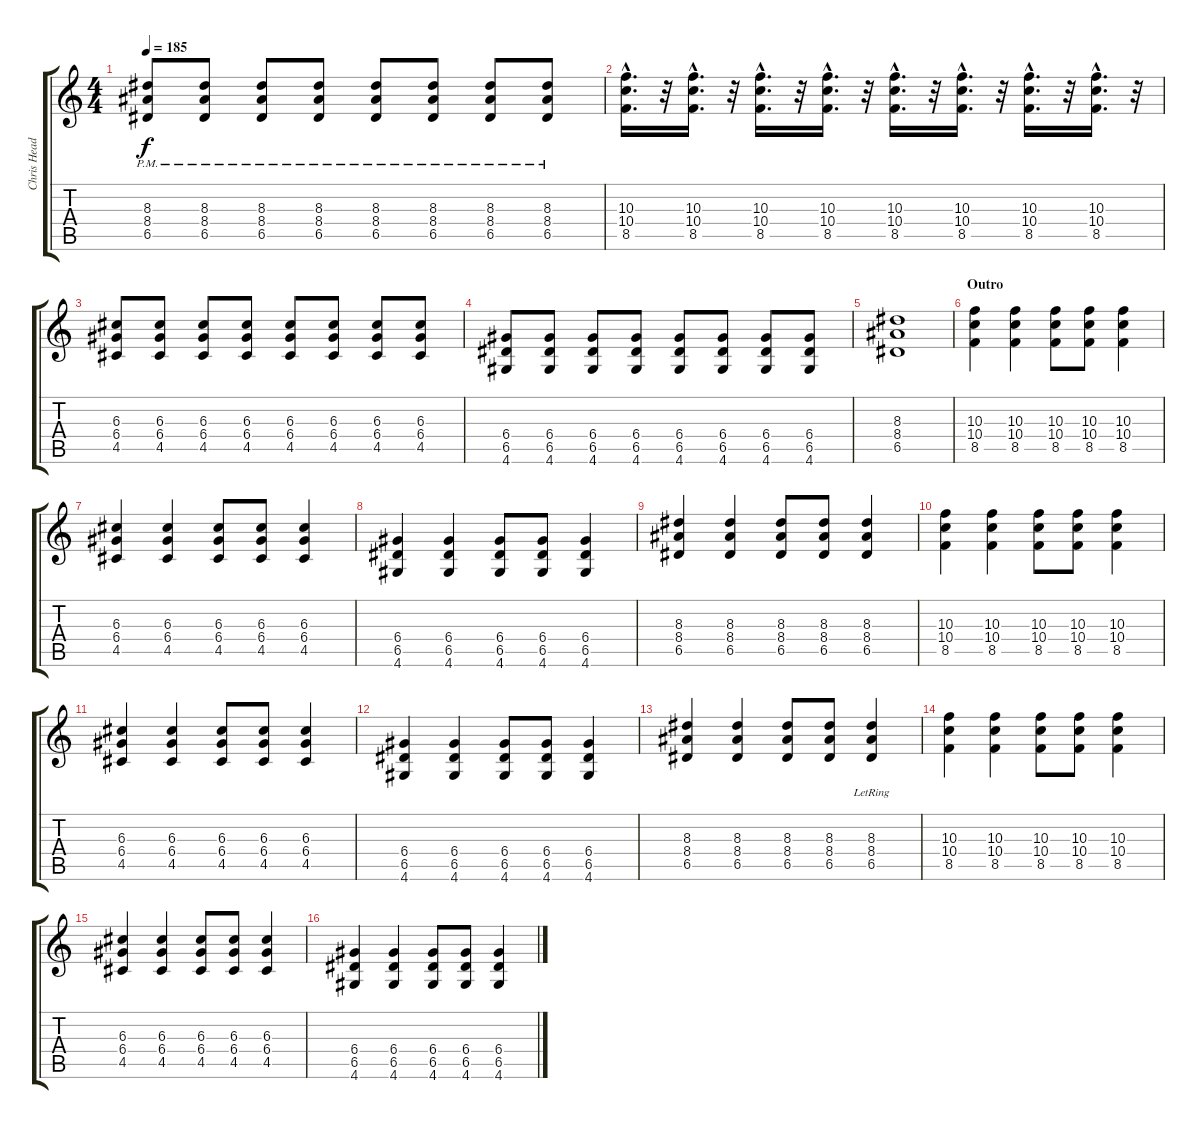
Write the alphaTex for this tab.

\track ("Chris Head" "Chris Head") {instrument distortionguitar}
\staff {score tabs}
\tuning (E4 B3 G3 D3 A2 E2) {hide}
\ts (4 4)
\tempo 185
\clef g2
\ks c
(8.3{pm} 8.4{pm} 6.5{pm}).8{dy f} (8.3{pm} 8.4{pm} 6.5{pm}).8 (8.3{pm} 8.4{pm} 6.5{pm}).8 (8.3{pm} 8.4{pm} 6.5{pm}).8 (8.3{pm} 8.4{pm} 6.5{pm}).8 (8.3{pm} 8.4{pm} 6.5{pm}).8 (8.3{pm} 8.4{pm} 6.5{pm}).8 (8.3{pm} 8.4{pm} 6.5{pm}).8 |
(10.3{hac} 10.4{hac} 8.5{hac}).16{d} r.32 (10.3{hac} 10.4{hac} 8.5{hac}).16{d} r.32 (10.3{hac} 10.4{hac} 8.5{hac}).16{d} r.32 (10.3{hac} 10.4{hac} 8.5{hac}).16{d} r.32 (10.3{hac} 10.4{hac} 8.5{hac}).16{d} r.32 (10.3{hac} 10.4{hac} 8.5{hac}).16{d} r.32 (10.3{hac} 10.4{hac} 8.5{hac}).16{d} r.32 (10.3{hac} 10.4{hac} 8.5{hac}).16{d} r.32 |
(6.3 6.4 4.5).8 (6.3 6.4 4.5).8 (6.3 6.4 4.5).8 (6.3 6.4 4.5).8 (6.3 6.4 4.5).8 (6.3 6.4 4.5).8 (6.3 6.4 4.5).8 (6.3 6.4 4.5).8 |
(6.4 6.5 4.6).8 (6.4 6.5 4.6).8 (6.4 6.5 4.6).8 (6.4 6.5 4.6).8 (6.4 6.5 4.6).8 (6.4 6.5 4.6).8 (6.4 6.5 4.6).8 (6.4 6.5 4.6).8 |
(8.3 8.4 6.5).1 |
\section ("" "Outro")
(10.3 10.4 8.5).4 (10.3 10.4 8.5).4 (10.3 10.4 8.5).8 (10.3 10.4 8.5).8 (10.3 10.4 8.5).4 |
(6.3 6.4 4.5).4 (6.3 6.4 4.5).4 (6.3 6.4 4.5).8 (6.3 6.4 4.5).8 (6.3 6.4 4.5).4 |
(6.4 6.5 4.6).4 (6.4 6.5 4.6).4 (6.4 6.5 4.6).8 (6.4 6.5 4.6).8 (6.4 6.5 4.6).4 |
(8.3 8.4 6.5).4 (8.3 8.4 6.5).4 (8.3 8.4 6.5).8 (8.3 8.4 6.5).8 (8.3 8.4 6.5).4 |
(10.3 10.4 8.5).4 (10.3 10.4 8.5).4 (10.3 10.4 8.5).8 (10.3 10.4 8.5).8 (10.3 10.4 8.5).4 |
(6.3 6.4 4.5).4 (6.3 6.4 4.5).4 (6.3 6.4 4.5).8 (6.3 6.4 4.5).8 (6.3 6.4 4.5).4 |
(6.4 6.5 4.6).4 (6.4 6.5 4.6).4 (6.4 6.5 4.6).8 (6.4 6.5 4.6).8 (6.4 6.5 4.6).4 |
(8.3 8.4 6.5).4 (8.3 8.4 6.5).4 (8.3 8.4 6.5).8 (8.3 8.4 6.5).8 (8.3 8.4{lr} 6.5{lr}).4 |
(10.3 10.4 8.5).4 (10.3 10.4 8.5).4 (10.3 10.4 8.5).8 (10.3 10.4 8.5).8 (10.3 10.4 8.5).4 |
(6.3 6.4 4.5).4 (6.3 6.4 4.5).4 (6.3 6.4 4.5).8 (6.3 6.4 4.5).8 (6.3 6.4 4.5).4 |
(6.4 6.5 4.6).4 (6.4 6.5 4.6).4 (6.4 6.5 4.6).8 (6.4 6.5 4.6).8 (6.4 6.5 4.6).4
